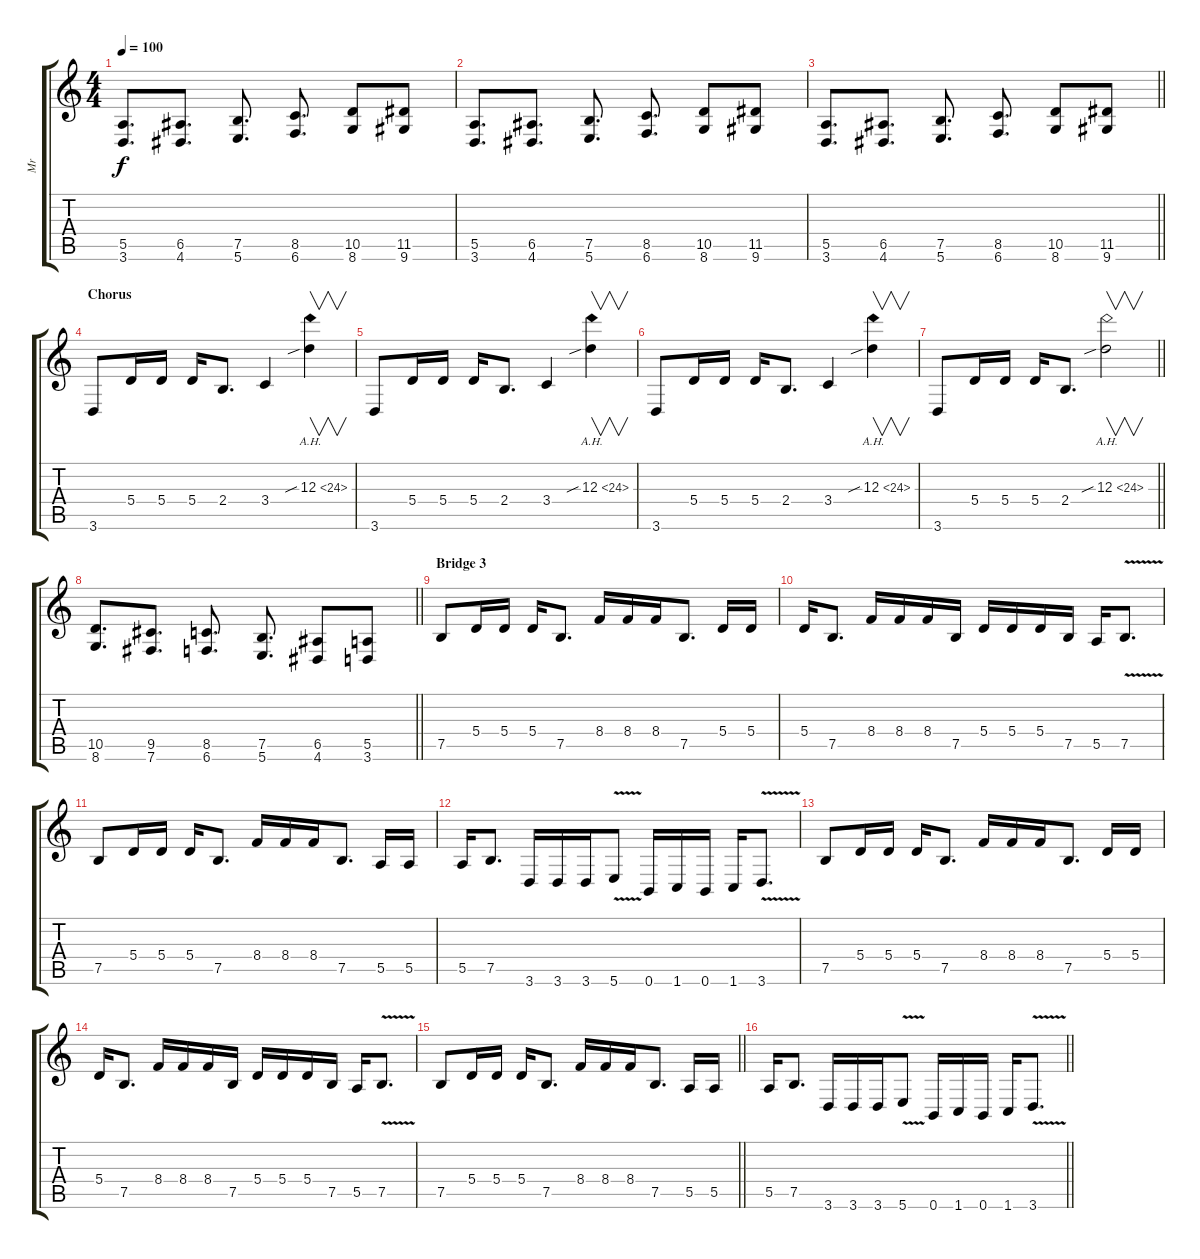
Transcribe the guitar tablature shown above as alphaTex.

\track ("Mr" "Mr") {instrument distortionguitar}
\staff {score tabs}
\tuning (B3 Gb3 D3 A2 E2 B1) {hide}
\ts (4 4)
\tempo 100
\clef g2
\ks c
(5.5 3.6).8{d dy f} (6.5 4.6).8{d} (7.5 5.6).8{d} (8.5 6.6).8{d} (10.5 8.6).8 (11.5 9.6).8 |
(5.5 3.6).8{d} (6.5 4.6).8{d} (7.5 5.6).8{d} (8.5 6.6).8{d} (10.5 8.6).8 (11.5 9.6).8 |
\barLineRight lightlight
(5.5 3.6).8{d} (6.5 4.6).8{d} (7.5 5.6).8{d} (8.5 6.6).8{d} (10.5 8.6).8 (11.5 9.6).8 |
\section ("" "Chorus")
3.6.8 5.4.16 5.4.16 5.4.16 2.4.8{d} 3.4.4 12.3{ah 12 sib}.4{v} |
3.6.8 5.4.16 5.4.16 5.4.16 2.4.8{d} 3.4.4 12.3{ah 12 sib}.4{v} |
3.6.8 5.4.16 5.4.16 5.4.16 2.4.8{d} 3.4.4 12.3{ah 12 sib}.4{v} |
\barLineRight lightlight
3.6.8 5.4.16 5.4.16 5.4.16 2.4.8{d} 12.3{ah 12 sib}.2{v} |
\section ("" "")
\barLineRight lightlight
(10.5 8.6).8{d} (9.5 7.6).8{d} (8.5 6.6).8{d} (7.5 5.6).8{d} (6.5 4.6).8 (5.5 3.6).8 |
\section ("" "Bridge 3")
7.5.8 5.4.16 5.4.16 5.4.16 7.5.8{d} 8.4.16 8.4.16 8.4.16 7.5.8{d} 5.4.16 5.4.16 |
5.4.16 7.5.8{d} 8.4.16 8.4.16 8.4.16 7.5.16 5.4.16 5.4.16 5.4.16 7.5.16 5.5.16 7.5{v}.8{d} |
7.5.8 5.4.16 5.4.16 5.4.16 7.5.8{d} 8.4.16 8.4.16 8.4.16 7.5.8{d} 5.5.16 5.5.16 |
5.5.16 7.5.8{d} 3.6.16 3.6.16 3.6.16 5.6{v}.8 0.6.16 1.6.16 0.6.16 1.6.16 3.6{v}.8{d} |
7.5.8 5.4.16 5.4.16 5.4.16 7.5.8{d} 8.4.16 8.4.16 8.4.16 7.5.8{d} 5.4.16 5.4.16 |
5.4.16 7.5.8{d} 8.4.16 8.4.16 8.4.16 7.5.16 5.4.16 5.4.16 5.4.16 7.5.16 5.5.16 7.5{v}.8{d} |
\barLineRight lightlight
7.5.8 5.4.16 5.4.16 5.4.16 7.5.8{d} 8.4.16 8.4.16 8.4.16 7.5.8{d} 5.5.16 5.5.16 |
\barLineRight lightlight
5.5.16 7.5.8{d} 3.6.16 3.6.16 3.6.16 5.6{v}.8 0.6.16 1.6.16 0.6.16 1.6.16 3.6{v}.8{d}
